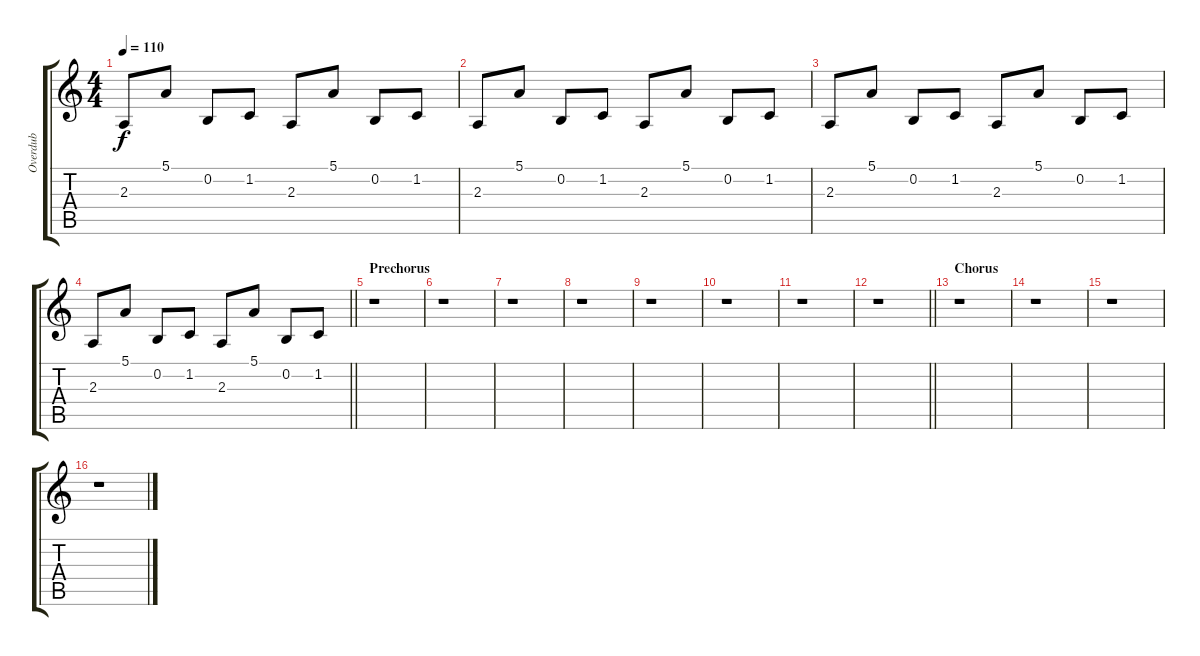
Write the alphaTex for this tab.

\track ("Overdub" "Overdub") {instrument vibraphone}
\staff {score tabs}
\tuning (E4 B3 G3 D3 A2 E2) {hide}
\ts (4 4)
\tempo 110
\clef g2
\ks aminor
2.3.8{dy f} 5.1.8 0.2.8 1.2.8 2.3.8 5.1.8 0.2.8 1.2.8 |
2.3.8 5.1.8 0.2.8 1.2.8 2.3.8 5.1.8 0.2.8 1.2.8 |
2.3.8 5.1.8 0.2.8 1.2.8 2.3.8 5.1.8 0.2.8 1.2.8 |
\barLineRight lightlight
2.3.8 5.1.8 0.2.8 1.2.8 2.3.8 5.1.8 0.2.8 1.2.8 |
\section ("" "Prechorus")
r.1 |
r.1 |
r.1 |
r.1 |
r.1 |
r.1 |
r.1 |
\barLineRight lightlight
r.1 |
\section ("" "Chorus")
r.1 |
r.1 |
r.1 |
r.1
